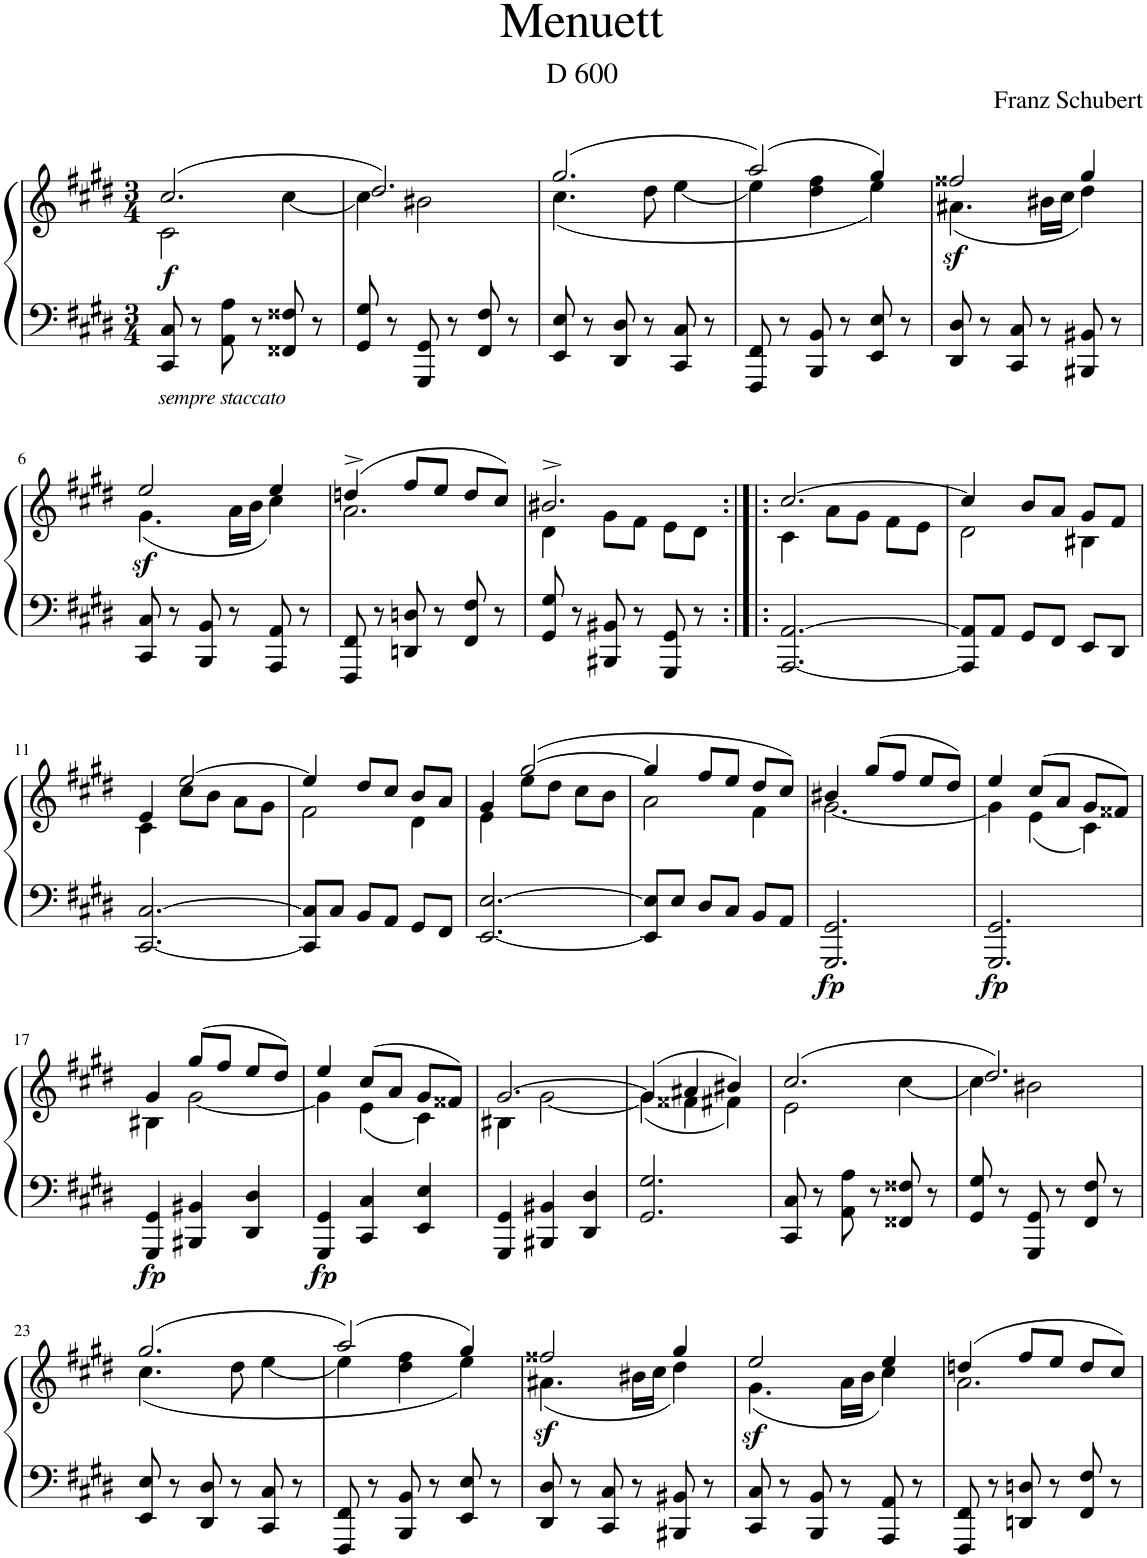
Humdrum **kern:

**kern	**kern	**dynam
*part1	*part1	*part1
*staff2	*staff1	*staff1/2
*I"Piano	*	*
*I'Pno.	*	*
*clefF4	*clefG2	*
*k[f#c#g#d#]	*k[f#c#g#d#]	*
*M3/4	*M3/4	*
=1	=1	=1
*	*^	*
!LO:TX:b:i:t=sempre staccato	!	!	!
!	!	!	!LO:DY:b
8CC#/ 8C#/	(2.cc#/	2c#\	f
8r	.	.	.
8AA\ 8A\	.	.	.
8r	.	.	.
8FF##X/ 8F##X/	.	[4cc#\	.
8r	.	.	.
=2	=2	=2	=2
8GG#/ 8G#/	2.dd#/)	4cc#\]	.
8r	.	.	.
8GGG#/ 8GG#/	.	2b#X\	.
8r	.	.	.
8FF#/ 8F#/	.	.	.
8r	.	.	.
=3	=3	=3	=3
8EE/ 8E/	(2.gg#/	(4.cc#\	.
8r	.	.	.
8DD#/ 8D#/	.	.	.
8r	.	8dd#\	.
8CC#/ 8C#/	.	[4ee\	.
8r	.	.	.
=4	=4	=4	=4
8FFF#/ 8FF#/	(2aa/)	4ee\]	.
8r	.	.	.
8BBB/ 8BB/	.	4dd#\ 4ff#\	.
8r	.	.	.
8EE/ 8E/	4gg#/)	4ee\)	.
8r	.	.	.
=5	=5	=5	=5
!	!	!	!LO:DY:b
8DD#/ 8D#/	2ff##X/	(4.a#X\	sf
8r	.	.	.
8CC#/ 8C#/	.	.	.
8r	.	16b#X\LL	.
.	.	16cc#\JJ	.
8BBB#X/ 8BB#X/	4gg#/	4dd#\)	.
8r	.	.	.
!!LO:LB:g=z	!!
=6	=6	=6	=6
!	!	!	!LO:DY:b
8CC#/ 8C#/	2ee/	(4.g#\	sf
8r	.	.	.
8BBB/ 8BB/	.	.	.
8r	.	16a\LL	.
.	.	16b\JJ	.
8AAA/ 8AA/	4ee/	4cc#\)	.
8r	.	.	.
=7	=7	=7	=7
8FFF#/ 8FF#/	(4ddn^/	2.a\	.
8r	.	.	.
8DDn/ 8Dn/	8ff#/L	.	.
8r	8ee/J	.	.
8FF#/ 8F#/	8dd/L	.	.
8r	8cc#/J)	.	.
=8	=8	=8	=8
8GG#/ 8G#/	2.b#X^/	4d#\	.
8r	.	.	.
8BBB#X/ 8BB#X/	.	8g#\L	.
8r	.	8f#\J	.
8GGG#/ 8GG#/	.	8e\L	.
8r	.	8d#\J	.
=9:|!|:	=9:|!|:	=9:|!|:	=9:|!|:
[2.AAA/ [2.AA/	[2.cc#/	4c#\	.
.	.	8a\L	.
.	.	8g#\J	.
.	.	8f#\L	.
.	.	8e\J	.
=10	=10	=10	=10
8AAA/] 8AA/]L	4cc#/]	2d#\	.
8AA/J	.	.	.
8GG#/L	8b/L	.	.
8FF#/J	8a/J	.	.
8EE/L	8g#/L	4B#X\	.
8DD#/J	8f#/J	.	.
!!LO:LB:g=z	!!
=11	=11	=11	=11
[2.CC#/ [2.C#/	4e/	4c#\	.
.	[2ee/	8cc#\L	.
.	.	8b\J	.
.	.	8a\L	.
.	.	8g#\J	.
=12	=12	=12	=12
8CC#/] 8C#/]L	4ee/]	2f#\	.
8C#/J	.	.	.
8BB/L	8dd#/L	.	.
8AA/J	8cc#/J	.	.
8GG#/L	8b/L	4d#\	.
8FF#/J	8a/J	.	.
=13	=13	=13	=13
[2.EE/ [2.E/	4g#/	4e\	.
.	([2gg#/	8ee\L	.
.	.	8dd#\J	.
.	.	8cc#\L	.
.	.	8b\J	.
=14	=14	=14	=14
8EE/] 8E/]L	4gg#/]	2a\	.
8E/J	.	.	.
8D#/L	8ff#/L	.	.
8C#/J	8ee/J	.	.
8BB/L	8dd#/L	4f#\	.
8AA/J	8cc#/J)	.	.
=15	=15	=15	=15
!	!	!	!LO:DY:b=2
2.GGG#/ 2.GG#/	4b#X/	[2.g#\	fp
.	(8gg#/L	.	.
.	8ff#/J	.	.
.	8ee/L	.	.
.	8dd#/J)	.	.
=16	=16	=16	=16
!	!	!	!LO:DY:b=2
2.GGG#/ 2.GG#/	4ee/	4g#\]	fp
.	(8cc#/L	(4e\	.
.	8a/J	.	.
.	8g#/L	4c#\)	.
.	8f##X/J)	.	.
!!LO:LB:g=z	!!
=17	=17	=17	=17
!	!	!	!LO:DY:b=2
4GGG#/ 4GG#/	4g#/	4B#X\	fp
4BBB#X/ 4BB#X/	(8gg#/L	[2g#\	.
.	8ff#/J	.	.
4DD#/ 4D#/	8ee/L	.	.
.	8dd#/J)	.	.
=18	=18	=18	=18
!	!	!	!LO:DY:b=2
4GGG#/ 4GG#/	4ee/	4g#\]	fp
4CC#/ 4C#/	(8cc#/L	(4e\	.
.	8a/J	.	.
4EE/ 4E/	8g#/L	4c#\)	.
.	8f##X/J)	.	.
=19	=19	=19	=19
4GGG#/ 4GG#/	[2.g#/	4B#X\	.
4BBB#X/ 4BB#X/	.	[2g#\	.
4DD#/ 4D#/	.	.	.
=20	=20	=20	=20
2.GG#/ 2.G#/	(4g#/]	(4g#\]	.
.	4a#X/	4f##X\	.
.	4b#X/)	4f#X\)	.
=21	=21	=21	=21
8CC#/ 8C#/	(2.cc#/	2e\	.
8r	.	.	.
8AA\ 8A\	.	.	.
8r	.	.	.
8FF##X/ 8F##X/	.	[4cc#\	.
8r	.	.	.
=22	=22	=22	=22
8GG#/ 8G#/	2.dd#/)	4cc#\]	.
8r	.	.	.
8GGG#/ 8GG#/	.	2b#X\	.
8r	.	.	.
8FF#/ 8F#/	.	.	.
8r	.	.	.
!!LO:LB:g=z	!!
=23	=23	=23	=23
8EE/ 8E/	(2.gg#/	(4.cc#\	.
8r	.	.	.
8DD#/ 8D#/	.	.	.
8r	.	8dd#\	.
8CC#/ 8C#/	.	[4ee\	.
8r	.	.	.
=24	=24	=24	=24
8FFF#/ 8FF#/	(2aa/)	4ee\]	.
8r	.	.	.
8BBB/ 8BB/	.	4dd#\ 4ff#\	.
8r	.	.	.
8EE/ 8E/	4gg#/)	4ee\)	.
8r	.	.	.
=25	=25	=25	=25
!	!	!	!LO:DY:b
8DD#/ 8D#/	2ff##X/	(4.a#X\	sf
8r	.	.	.
8CC#/ 8C#/	.	.	.
8r	.	16b#X\LL	.
.	.	16cc#\JJ	.
8BBB#X/ 8BB#X/	4gg#/	4dd#\)	.
8r	.	.	.
=26	=26	=26	=26
!	!	!	!LO:DY:b
8CC#/ 8C#/	2ee/	(4.g#\	sf
8r	.	.	.
8BBB/ 8BB/	.	.	.
8r	.	16a\LL	.
.	.	16b\JJ	.
8AAA/ 8AA/	4ee/	4cc#\)	.
8r	.	.	.
=27	=27	=27	=27
8FFF#/ 8FF#/	(4ddn/	2.a\	.
8r	.	.	.
8DDn/ 8Dn/	8ff#/L	.	.
8r	8ee/J	.	.
8FF#/ 8F#/	8dd/L	.	.
8r	8cc#/J)	.	.
*	*v	*v	*
=	=	=
*-	*-	*-
